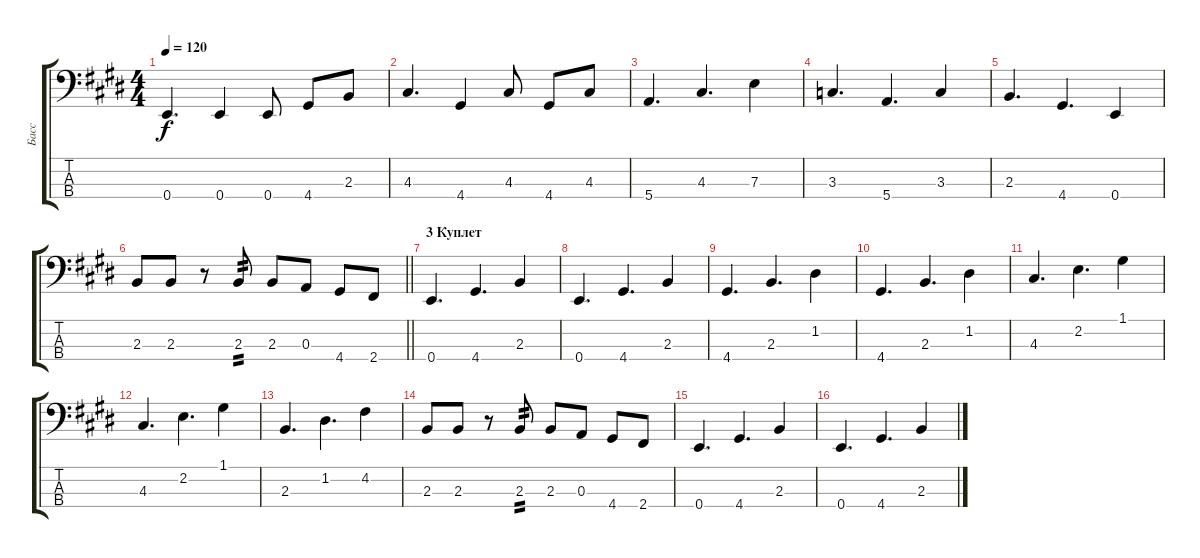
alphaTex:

\track ("Басс" "Басс") {instrument electricbassfinger}
\staff {score tabs}
\tuning (G2 D2 A1 E1) {hide}
\ts (4 4)
\tempo 120
\clef f4
\ks e
0.4.4{d dy f} 0.4.4 0.4.8 4.4.8 2.3.8 |
4.3.4{d} 4.4.4 4.3.8 4.4.8 4.3.8 |
5.4.4{d} 4.3.4{d} 7.3.4 |
3.3.4{d} 5.4.4{d} 3.3.4 |
2.3.4{d} 4.4.4{d} 0.4.4 |
\barLineRight lightlight
2.3.8 2.3.8 r.8 2.3.8{tp 2} 2.3.8 0.3.8 4.4.8 2.4.8 |
\section ("" "3 Куплет")
0.4.4{d} 4.4.4{d} 2.3.4 |
0.4.4{d} 4.4.4{d} 2.3.4 |
4.4.4{d} 2.3.4{d} 1.2.4 |
4.4.4{d} 2.3.4{d} 1.2.4 |
4.3.4{d} 2.2.4{d} 1.1.4 |
4.3.4{d} 2.2.4{d} 1.1.4 |
2.3.4{d} 1.2.4{d} 4.2.4 |
2.3.8 2.3.8 r.8 2.3.8{tp 2} 2.3.8 0.3.8 4.4.8 2.4.8 |
0.4.4{d} 4.4.4{d} 2.3.4 |
0.4.4{d} 4.4.4{d} 2.3.4
